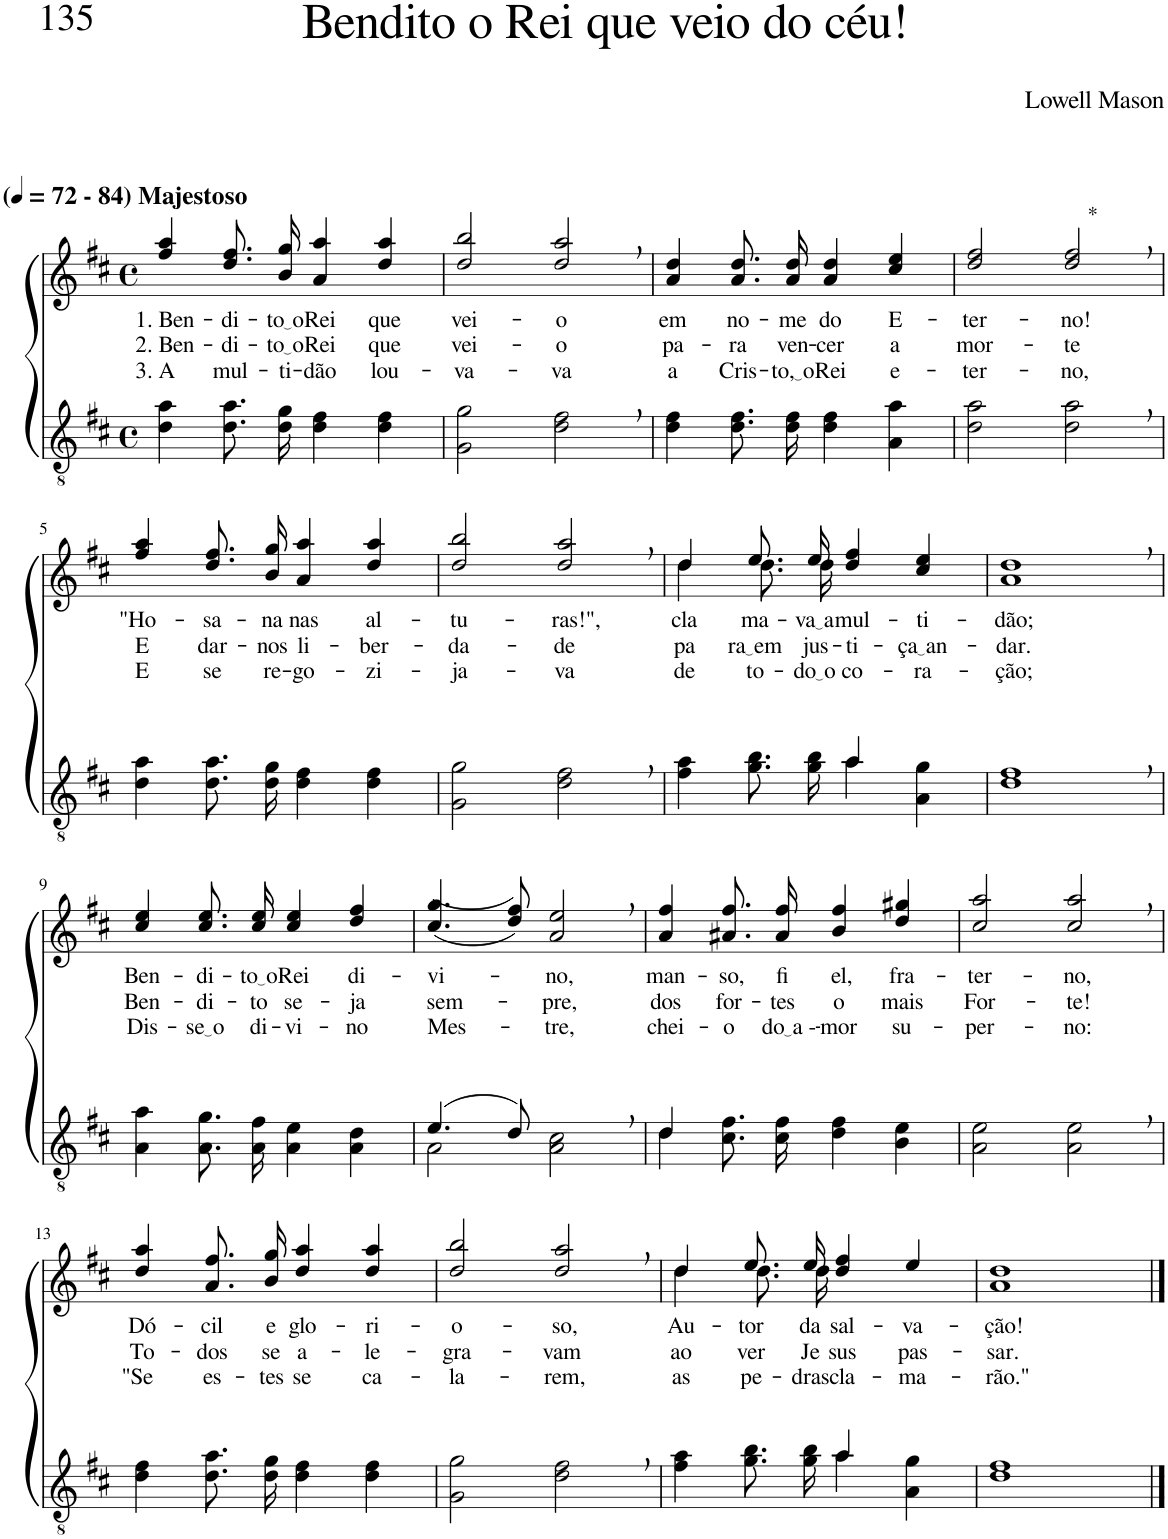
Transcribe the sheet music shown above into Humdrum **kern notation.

**kern	**kern	**text	**text	**text
*part2	*part1	*part1	*part1	*part1
*staff2	*staff1	*staff1	*staff1	*staff1
*I"Parte III e IV	*I"Parte I e II	*	*	*
*clefGv2	*clefG2	*	*	*
*Trd5c9	*Trd5c9	*	*	*
*k[f#c#]	*k[f#c#]	*	*	*
*M4/4	*M4/4	*	*	*
*met(c)	*met(c)	*	*	*
*MM72	*MM72	*	*	*
=1	=1	=1	=1	=1
!	!LO:TX:a:B:t=(	!	!	!
!	!LO:TX:a:B:t=- 84) Majestoso	!	!	!
!	!	!LO:LY:b	!LO:LY:b	!LO:LY:b
4d\ 4a\	4ff#/ 4aa/	1. Ben-	2. Ben-	3. A
!	!	!LO:LY:b	!LO:LY:b	!LO:LY:b
8.d\ 8.a\L	8.dd\ 8.ff#\L	-di-	-di-	mul-
!	!	!LO:LY:b	!LO:LY:b	!LO:LY:b
16d\ 16g\Jk	16b\ 16gg\Jk	to o	to o	-ti-
!	!	!LO:LY:b	!LO:LY:b	!LO:LY:b
4d\ 4f#\	4a/ 4aa/	Rei	Rei	-dão
!	!	!LO:LY:b	!LO:LY:b	!LO:LY:b
4d\ 4f#\	4dd/ 4aa/	que	que	lou-
=2	=2	=2	=2	=2
!	!	!LO:LY:b	!LO:LY:b	!LO:LY:b
2G\ 2g\	2dd/ 2bb/	vei-	vei-	-va-
!	!LO:TX:a:t=*	!	!	!
!	!	!LO:LY:b	!LO:LY:b	!LO:LY:b
2d\, 2f#\,	2dd/, 2aa/,	-o	-o	-va
=3	=3	=3	=3	=3
!	!	!LO:LY:b	!LO:LY:b	!LO:LY:b
4d\ 4f#\	4a/ 4dd/	em	pa-	a
!	!	!LO:LY:b	!LO:LY:b	!LO:LY:b
8.d\ 8.f#\L	8.a\ 8.dd\L	no-	-ra	Cris-
!	!	!LO:LY:b	!LO:LY:b	!LO:LY:b
16d\ 16f#\Jk	16a\ 16dd\Jk	-me	ven-	to, o
!	!	!LO:LY:b	!LO:LY:b	!LO:LY:b
4d\ 4f#\	4a/ 4dd/	do	-cer	Rei
!	!	!LO:LY:b	!LO:LY:b	!LO:LY:b
4A\ 4a\	4cc#/ 4ee/	E-	a	e-
=4	=4	=4	=4	=4
!	!	!LO:LY:b	!LO:LY:b	!LO:LY:b
2d\ 2a\	2dd/ 2ff#/	-ter-	mor-	-ter-
!	!	!LO:LY:b	!LO:LY:b	!LO:LY:b
2d\, 2a\,	2dd/, 2ff#/,	-no!	-te	-no,
!!LO:LB:g=z
=5	=5	=5	=5	=5
!	!	!LO:LY:b	!LO:LY:b	!LO:LY:b
4d\ 4a\	4ff#/ 4aa/	"Ho-	E	E
!	!	!LO:LY:b	!LO:LY:b	!LO:LY:b
8.d\ 8.a\L	8.dd\ 8.ff#\L	-sa-	dar-	se
!	!	!LO:LY:b	!LO:LY:b	!LO:LY:b
16d\ 16g\Jk	16b\ 16gg\Jk	-na	-nos	re-
!	!	!LO:LY:b	!LO:LY:b	!LO:LY:b
4d\ 4f#\	4a/ 4aa/	nas	li-	-go-
!	!	!LO:LY:b	!LO:LY:b	!LO:LY:b
4d\ 4f#\	4dd/ 4aa/	al-	-ber-	-zi-
=6	=6	=6	=6	=6
!	!	!LO:LY:b	!LO:LY:b	!LO:LY:b
2G\ 2g\	2dd/ 2bb/	-tu-	-da-	-ja-
!	!	!LO:LY:b	!LO:LY:b	!LO:LY:b
2d\, 2f#\,	2dd/, 2aa/,	-ras!",	-de	-va
=7	=7	=7	=7	=7
*^	*^	*	*	*
!	!	!	!	!LO:LY:b	!LO:LY:b	!LO:LY:b
2ryy	4f#\ 4a\	4dd/	4dd\	cla-	pa-	de
!	!	!	!	!LO:LY:b	!LO:LY:b	!LO:LY:b
.	8.g\ 8.b\L	8.ee/L	8.dd\L	-ma-	ra em	to-
!	!	!	!	!LO:LY:b	!LO:LY:b	!LO:LY:b
.	16g\ 16b\Jk	16ee/Jk	16dd\Jk	va a	jus-	do o
!	!	!	!	!LO:LY:b	!LO:LY:b	!LO:LY:b
4a/	4a\	4dd/ 4ff#/	2ryy	mul-	-ti-	co-
!	!	!	!	!LO:LY:b	!LO:LY:b	!LO:LY:b
4ryy	4A\ 4g\	4cc#/ 4ee/	.	-ti-	ça an	-ra-
*	*	*v	*v	*	*	*
=8	=8	=8	=8	=8	=8
!	!	!	!LO:LY:b	!LO:LY:b	!LO:LY:b
*v	*v	*	*	*	*
1d, 1f#,	1a, 1dd,	-dão;	-dar.	-ção;
!!LO:LB:g=z
=9	=9	=9	=9	=9
!	!	!LO:LY:b	!LO:LY:b	!LO:LY:b
4A\ 4a\	4cc#/ 4ee/	Ben-	Ben-	Dis-
!	!	!LO:LY:b	!LO:LY:b	!LO:LY:b
8.A\ 8.g\L	8.cc#\ 8.ee\L	-di-	-di-	se o
!	!	!LO:LY:b	!LO:LY:b	!LO:LY:b
16A\ 16f#\Jk	16cc#\ 16ee\Jk	to o	-to	di-
!	!	!LO:LY:b	!LO:LY:b	!LO:LY:b
4A\ 4e\	4cc#/ 4ee/	Rei	se-	-vi-
!	!	!LO:LY:b	!LO:LY:b	!LO:LY:b
4A\ 4d\	4dd/ 4ff#/	di-	-ja	-no
=10	=10	=10	=10	=10
*^	*	*	*	*
!	!	!	!LO:LY:b	!LO:LY:b	!LO:LY:b
(4.e/	2A\	((4.cc#/ 4.gg/	-vi-	sem-	Mes-
8d/)	.	8dd/ 8ff#/))	.	.	.
!	!	!	!LO:LY:b	!LO:LY:b	!LO:LY:b
2ryy	2A\ 2c#\	2a/, 2ee/,	-no,	-pre,	-tre,
=11	=11	=11	=11	=11	=11
!	!	!	!LO:LY:b	!LO:LY:b	!LO:LY:b
4d\	4d/	4a/ 4ff#/	man-	dos	chei-
!	!	!	!LO:LY:b	!LO:LY:b	!LO:LY:b
8.c#\ 8.f#\L	2.ryy	8.a#X\ 8.ff#\L	-so,	for-	-o
!	!	!	!LO:LY:b	!LO:LY:b	!LO:LY:b
16c#\ 16f#\Jk	.	16a#\ 16ff#\Jk	-fi	tes	do a -
!	!	!	!LO:LY:b	!LO:LY:b	!LO:LY:b
4d\ 4f#\	.	4b/ 4ff#/	-el,	o	-mor
!	!	!	!LO:LY:b	!LO:LY:b	!LO:LY:b
4B\ 4e\	.	4dd/ 4gg#X/	fra-	mais	su-
*v	*v	*	*	*	*
=12	=12	=12	=12	=12
!	!	!LO:LY:b	!LO:LY:b	!LO:LY:b
2A\ 2e\	2cc#/ 2aa/	-ter-	For-	-per-
!	!	!LO:LY:b	!LO:LY:b	!LO:LY:b
2A\, 2e\,	2cc#/, 2aa/,	-no,	-te!	-no:
!!LO:LB:g=z
=13	=13	=13	=13	=13
!	!	!LO:LY:b	!LO:LY:b	!LO:LY:b
4d\ 4f#\	4dd/ 4aa/	Dó-	To-	"Se
!	!	!LO:LY:b	!LO:LY:b	!LO:LY:b
8.d\ 8.a\L	8.a\ 8.ff#\L	-cil	-dos	es-
!	!	!LO:LY:b	!LO:LY:b	!LO:LY:b
16d\ 16g\Jk	16b\ 16gg\Jk	e	se	-tes
!	!	!LO:LY:b	!LO:LY:b	!LO:LY:b
4d\ 4f#\	4dd/ 4aa/	glo-	a-	se
!	!	!LO:LY:b	!LO:LY:b	!LO:LY:b
4d\ 4f#\	4dd/ 4aa/	-ri-	-le-	ca-
=14	=14	=14	=14	=14
!	!	!LO:LY:b	!LO:LY:b	!LO:LY:b
2G\ 2g\	2dd/ 2bb/	-o-	-gra-	-la-
!	!	!LO:LY:b	!LO:LY:b	!LO:LY:b
2d\, 2f#\,	2dd/, 2aa/,	-so,	-vam	-rem,
=15	=15	=15	=15	=15
*^	*^	*	*	*
!	!	!	!	!LO:LY:b	!LO:LY:b	!LO:LY:b
2ryy	4f#\ 4a\	4dd/	4dd\	Au-	ao	as
!	!	!	!	!LO:LY:b	!LO:LY:b	!LO:LY:b
.	8.g\ 8.b\L	8.ee/L	8.dd\L	-tor	ver	pe-
!	!	!	!	!LO:LY:b	!LO:LY:b	!LO:LY:b
.	16g\ 16b\Jk	16ee/Jk	16dd\Jk	da	Je-	-dras
!	!	!	!	!LO:LY:b	!LO:LY:b	!LO:LY:b
4a/	4a\	4dd/ 4ff#/	2ryy	sal-	-sus	cla-
!	!	!	!	!LO:LY:b	!LO:LY:b	!LO:LY:b
4ryy	4A\ 4g\	4ee/	.	-va-	pas-	-ma-
*	*	*v	*v	*	*	*
=16	=16	=16	=16	=16	=16
!	!	!	!LO:LY:b	!LO:LY:b	!LO:LY:b
*v	*v	*	*	*	*
1d 1f#	1a 1dd	-ção!	-sar.	-rão."
==	==	==	==	==
*-	*-	*-	*-	*-
